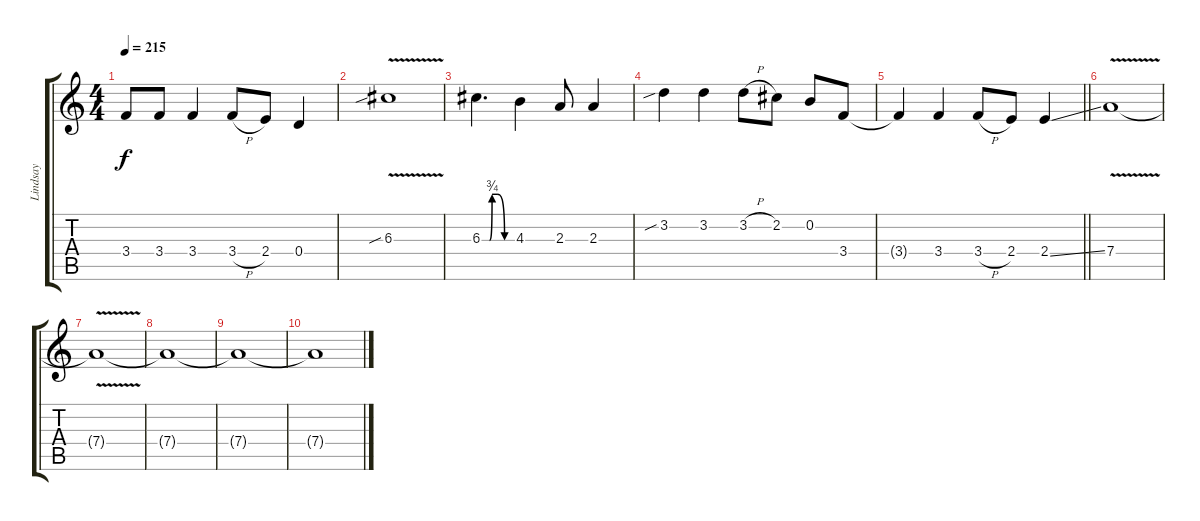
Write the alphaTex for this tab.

\track ("Lindsay" "Lindsay") {instrument overdrivenguitar}
\staff {score tabs}
\tuning (E4 B3 G3 D3 A2 E2) {hide}
\ts (4 4)
\tempo 215
\clef g2
\ks c
3.4{t}.8{dy f} 3.4.8 3.4.4 3.4{h}.8 2.4.8 0.4.4 |
6.3{v sib}.1 |
6.3{be (custom 0 0 15 0 20 3 30 3 45 0 60 0)}.4{d} 4.3.4 2.3.8 2.3.4 |
3.2{sib}.4 3.2.4 3.2{h}.8 2.2.8 0.2.8 3.4.8 |
\barLineRight lightlight
3.4{t}.4 3.4.4 3.4{h}.8 2.4.8 2.4{ss}.4 |
\section ("" "")
7.4{v}.1 |
7.4{t}.1{volume 0} |
7.4{t}.1 |
7.4{t}.1 |
7.4{t}.1
